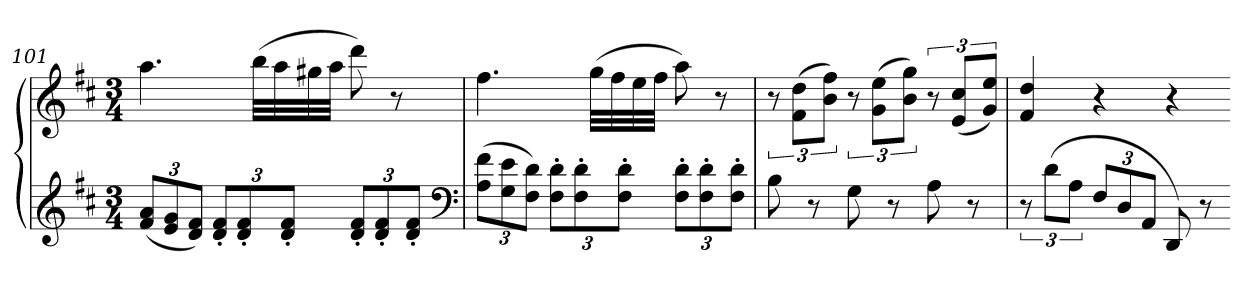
**kern	**kern
*part1	*part1
*staff2	*staff1
*clefG2	*clefG2
*k[f#c#]	*k[f#c#]
*D:	*D:
*M3/4	*M3/4
=101	=101
(12f# 12aL	4.aa
12e 12g	.
12d 12f#J)	.
12d' 12f#'L	.
12d' 12f#'	.
.	(32bbLLL
.	32aa
12d' 12f#'J	.
.	32gg#X
.	32aaJJJ
12d' 12f#'L	8ddd)
12d' 12f#'	.
.	8r
12d' 12f#'J	.
*clefF4	*
=102	=102
(12A 12f#L	4.ff#
12G 12e	.
12F# 12dJ)	.
12F#' 12d'L	.
12F#' 12d'	.
.	(32ggLLL
.	32ff#
12F#' 12d'J	.
.	32ee
.	32ff#JJJ
12F#' 12d'L	8aa)
12F#' 12d'	.
.	8r
12F#' 12d'J	.
=103	=103
8B	12r
.	(12f# 12ddL
8r	.
.	12b 12ff#J)
8G	12r
.	(12g 12eeL
8r	.
.	12b 12ggJ)
8A	12r
.	(12e 12cc#L
8r	.
.	12g 12eeJ)
=104	=104
12r	4f# 4dd
(12dL	.
12AJ	.
12F#L	4r
12D	.
12AAJ	.
8DD)	4r
8r	.
=-	=-
*-	*-
